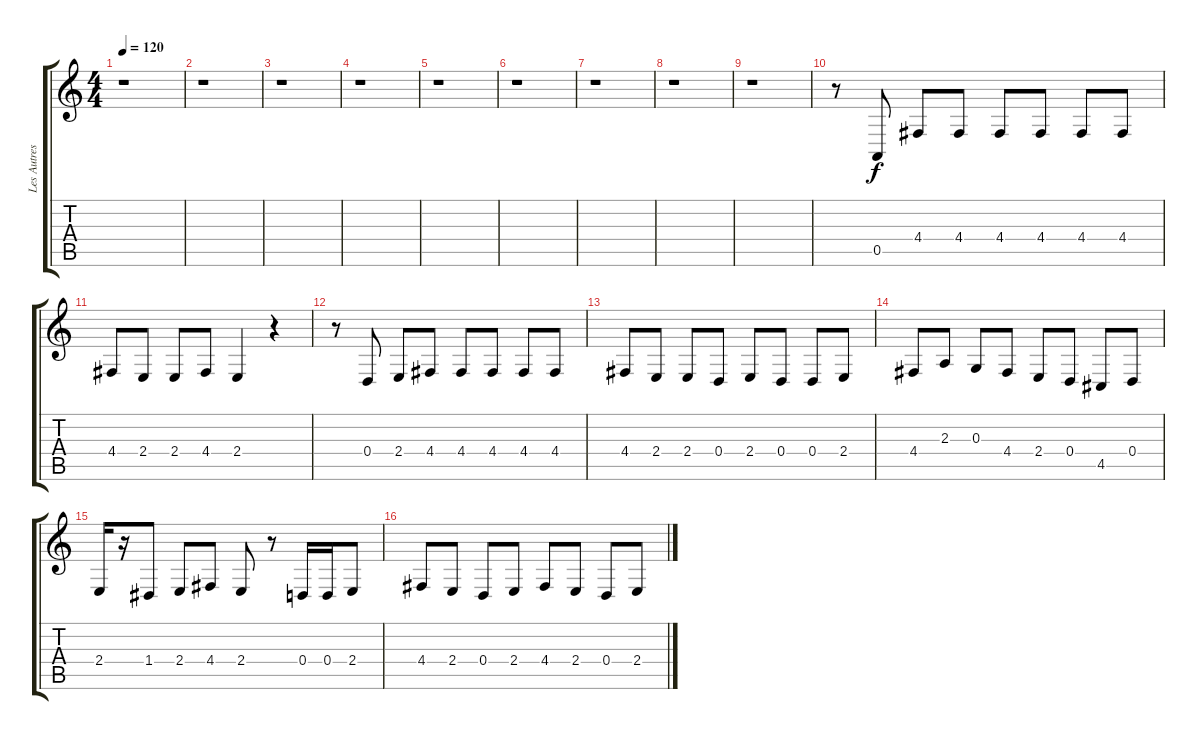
\track ("Les Autres Wriggles" "Les Autres") {instrument sopranosax}
\staff {score tabs}
\tuning (E4 B3 G3 D3 A2 E2) {hide}
\ts (4 4)
\tempo 120
\clef g2
\ks c
r.1{dy f} |
r.1 |
r.1 |
r.1 |
r.1 |
r.1 |
r.1 |
r.1 |
r.1 |
r.8 0.5.8 4.4.8 4.4.8 4.4.8 4.4.8 4.4.8 4.4.8 |
4.4.8 2.4.8 2.4.8 4.4.8 2.4.4 r.4 |
r.8 0.4.8 2.4.8 4.4.8 4.4.8 4.4.8 4.4.8 4.4.8 |
4.4.8 2.4.8 2.4.8 0.4.8 2.4.8 0.4.8 0.4.8 2.4.8 |
4.4.8 2.3.8 0.3.8 4.4.8 2.4.8 0.4.8 4.5.8 0.4.8 |
2.4.16 r.16 1.4.8 2.4.8 4.4.8 2.4.8 r.8 0.4.16 0.4.16 2.4.8 |
4.4.8 2.4.8 0.4.8 2.4.8 4.4.8 2.4.8 0.4.8 2.4.8
